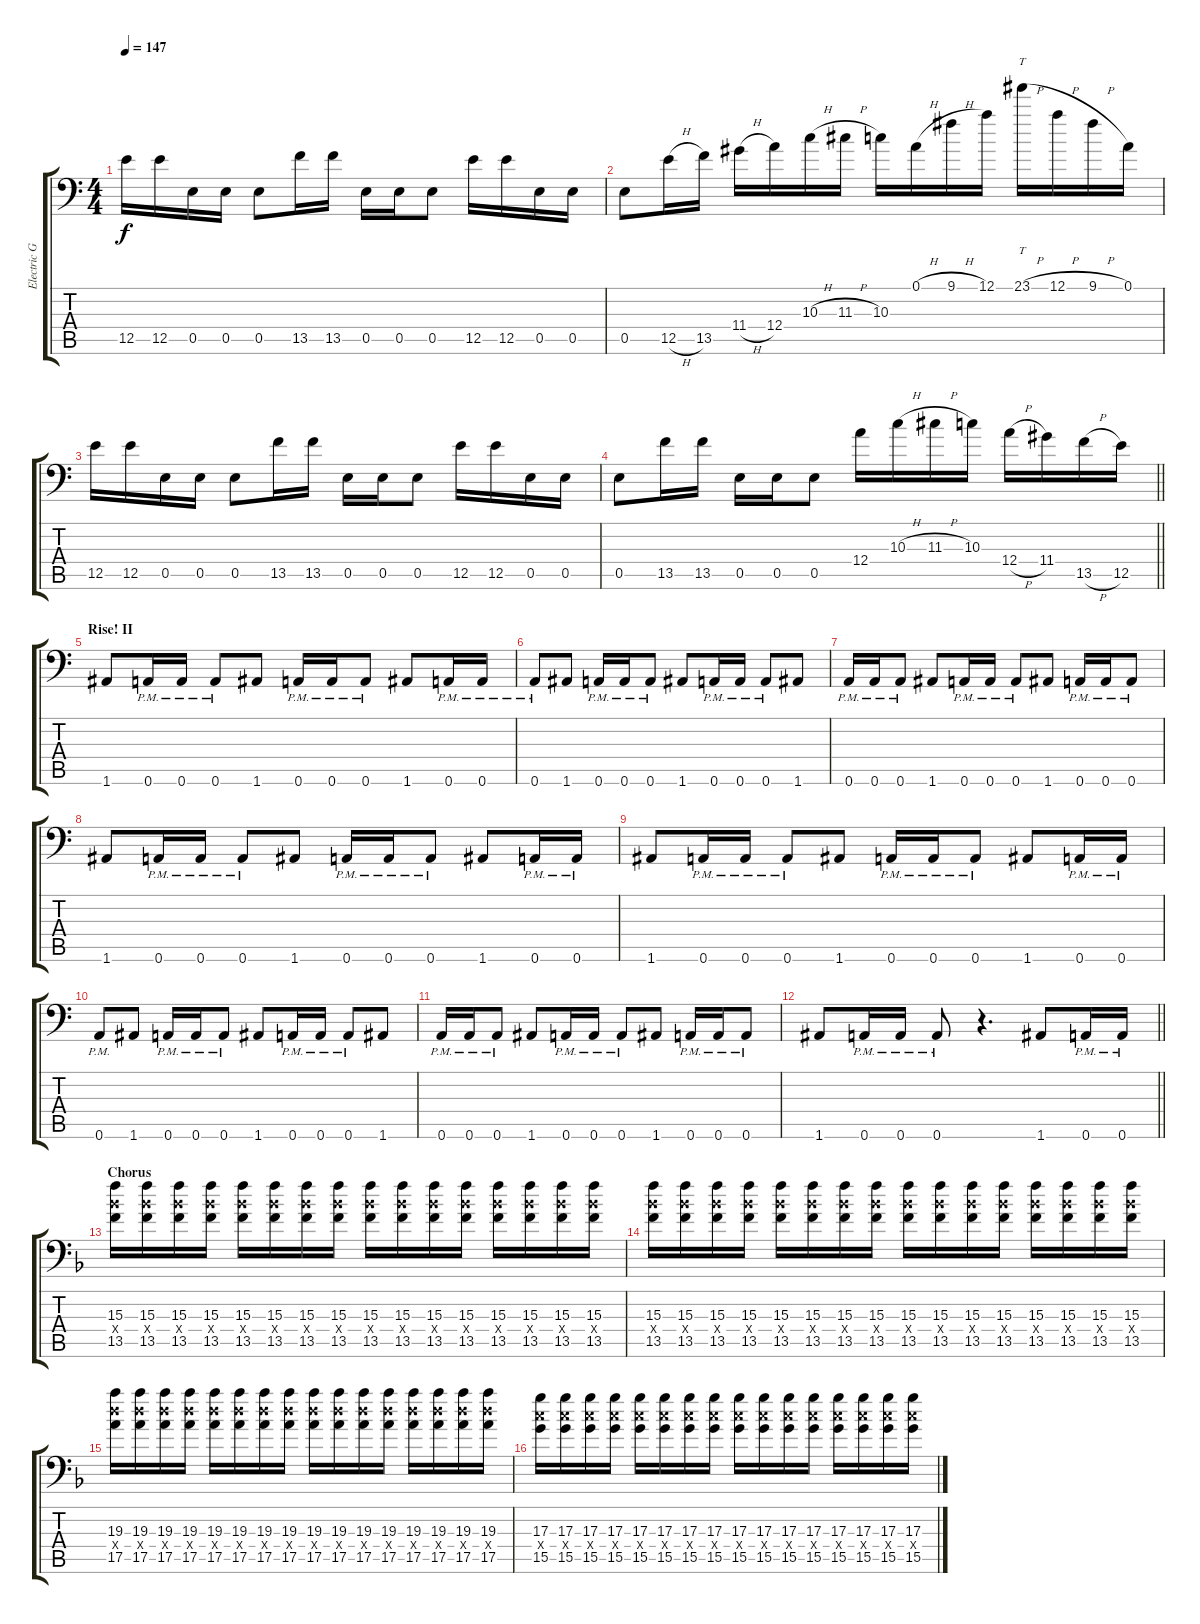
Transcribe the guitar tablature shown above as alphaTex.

\track ("Electric Guitar 1" "Electric G") {instrument distortionguitar}
\staff {score tabs}
\tuning (A3 Gb3 D3 A2 E2 A1) {hide}
\ts (4 4)
\tempo 147
\clef f4
\ks aminor
12.5.16{dy f} 12.5.16 0.5.16 0.5.16 0.5.8 13.5.16 13.5.16 0.5.16 0.5.16 0.5.8 12.5.16 12.5.16 0.5.16 0.5.16 |
0.5.8 12.5{h}.16 13.5.16 11.4{h}.16 12.4.16 10.3{h}.16 11.3{h}.16 10.3.16 0.1{h}.16 9.1{h}.16 12.1.16 23.1{h}.16{tt} 12.1{h}.16 9.1{h}.16 0.1.16 |
12.5.16 12.5.16 0.5.16 0.5.16 0.5.8 13.5.16 13.5.16 0.5.16 0.5.16 0.5.8 12.5.16 12.5.16 0.5.16 0.5.16 |
\barLineRight lightlight
0.5.8 13.5.16 13.5.16 0.5.16 0.5.16 0.5.8 12.4.16 10.3{h}.16 11.3{h}.16 10.3.16 12.4{h}.16 11.4.16 13.5{h}.16 12.5.16 |
\section ("" "Rise! II")
1.6.8 0.6{pm}.16 0.6{pm}.16 0.6{pm}.8 1.6.8 0.6{pm}.16 0.6{pm}.16 0.6{pm}.8 1.6.8 0.6{pm}.16 0.6{pm}.16 |
0.6{pm}.8 1.6.8 0.6{pm}.16 0.6{pm}.16 0.6{pm}.8 1.6.8 0.6{pm}.16 0.6{pm}.16 0.6{pm}.8 1.6.8 |
0.6{pm}.16 0.6{pm}.16 0.6{pm}.8 1.6.8 0.6{pm}.16 0.6{pm}.16 0.6{pm}.8 1.6.8 0.6{pm}.16 0.6{pm}.16 0.6{pm}.8 |
1.6.8 0.6{pm}.16 0.6{pm}.16 0.6{pm}.8 1.6.8 0.6{pm}.16 0.6{pm}.16 0.6{pm}.8 1.6.8 0.6{pm}.16 0.6{pm}.16 |
1.6.8 0.6{pm}.16 0.6{pm}.16 0.6{pm}.8 1.6.8 0.6{pm}.16 0.6{pm}.16 0.6{pm}.8 1.6.8 0.6{pm}.16 0.6{pm}.16 |
0.6{pm}.8 1.6.8 0.6{pm}.16 0.6{pm}.16 0.6{pm}.8 1.6.8 0.6{pm}.16 0.6{pm}.16 0.6{pm}.8 1.6.8 |
0.6{pm}.16 0.6{pm}.16 0.6{pm}.8 1.6.8 0.6{pm}.16 0.6{pm}.16 0.6{pm}.8 1.6.8 0.6{pm}.16 0.6{pm}.16 0.6{pm}.8 |
\barLineRight lightlight
1.6.8 0.6{pm}.16 0.6{pm}.16 0.6{pm}.8 r.4{d} 1.6.8 0.6{pm}.16 0.6{pm}.16 |
\section ("" "Chorus")
\ks dminor
(15.3 13.4{x} 13.5).16 (15.3 13.4{x} 13.5).16 (15.3 13.4{x} 13.5).16 (15.3 13.4{x} 13.5).16 (15.3 13.4{x} 13.5).16 (15.3 13.4{x} 13.5).16 (15.3 13.4{x} 13.5).16 (15.3 13.4{x} 13.5).16 (15.3 13.4{x} 13.5).16 (15.3 13.4{x} 13.5).16 (15.3 13.4{x} 13.5).16 (15.3 13.4{x} 13.5).16 (15.3 13.4{x} 13.5).16 (15.3 13.4{x} 13.5).16 (15.3 13.4{x} 13.5).16 (15.3 13.4{x} 13.5).16 |
(15.3 13.4{x} 13.5).16 (15.3 13.4{x} 13.5).16 (15.3 13.4{x} 13.5).16 (15.3 13.4{x} 13.5).16 (15.3 13.4{x} 13.5).16 (15.3 13.4{x} 13.5).16 (15.3 13.4{x} 13.5).16 (15.3 13.4{x} 13.5).16 (15.3 13.4{x} 13.5).16 (15.3 13.4{x} 13.5).16 (15.3 13.4{x} 13.5).16 (15.3 13.4{x} 13.5).16 (15.3 13.4{x} 13.5).16 (15.3 13.4{x} 13.5).16 (15.3 13.4{x} 13.5).16 (15.3 13.4{x} 13.5).16 |
(19.3 17.4{x} 17.5).16 (19.3 17.4{x} 17.5).16 (19.3 17.4{x} 17.5).16 (19.3 17.4{x} 17.5).16 (19.3 17.4{x} 17.5).16 (19.3 17.4{x} 17.5).16 (19.3 17.4{x} 17.5).16 (19.3 17.4{x} 17.5).16 (19.3 17.4{x} 17.5).16 (19.3 17.4{x} 17.5).16 (19.3 17.4{x} 17.5).16 (19.3 17.4{x} 17.5).16 (19.3 17.4{x} 17.5).16 (19.3 17.4{x} 17.5).16 (19.3 17.4{x} 17.5).16 (19.3 17.4{x} 17.5).16 |
(17.3 15.4{x} 15.5).16 (17.3 15.4{x} 15.5).16 (17.3 15.4{x} 15.5).16 (17.3 15.4{x} 15.5).16 (17.3 15.4{x} 15.5).16 (17.3 15.4{x} 15.5).16 (17.3 15.4{x} 15.5).16 (17.3 15.4{x} 15.5).16 (17.3 15.4{x} 15.5).16 (17.3 15.4{x} 15.5).16 (17.3 15.4{x} 15.5).16 (17.3 15.4{x} 15.5).16 (17.3 15.4{x} 15.5).16 (17.3 15.4{x} 15.5).16 (17.3 15.4{x} 15.5).16 (17.3 15.4{x} 15.5).16
